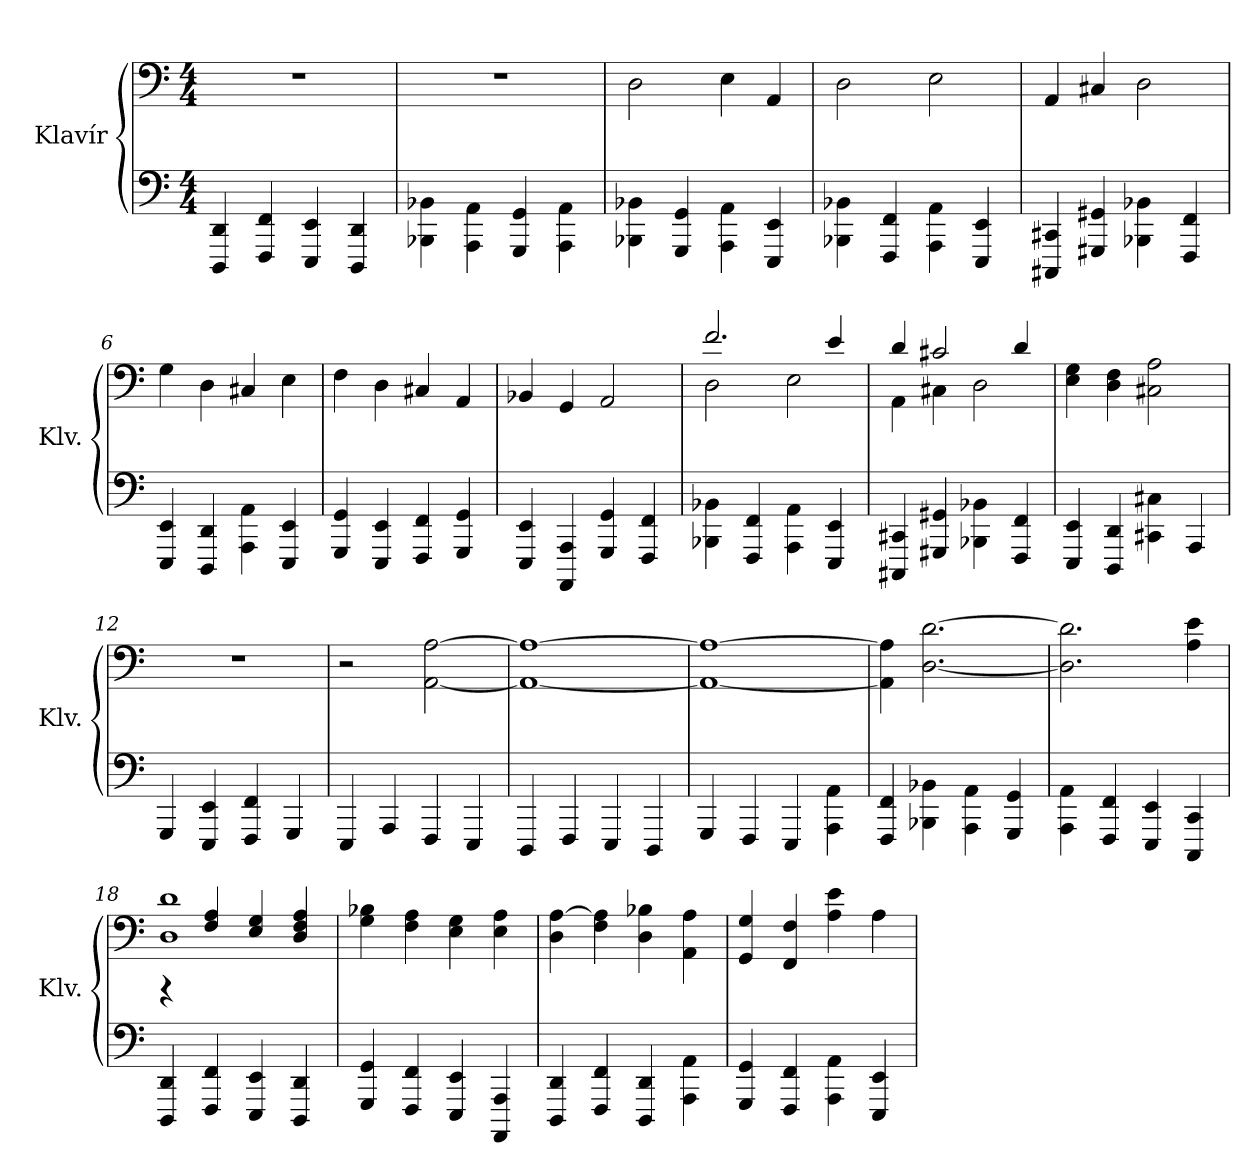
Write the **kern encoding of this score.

**kern	**kern
*part1	*part1
*staff2	*staff1
*I"Klavír	*
*I'Klv.	*
*clefF4	*clefF4
*k[]	*k[]
*M4/4	*M4/4
*MM45	*MM45
=1	=1
4DDD/ 4DD/	1r
4FFF/ 4FF/	.
4EEE/ 4EE/	.
4DDD/ 4DD/	.
=2	=2
4BBB-X\ 4BB-X\	1r
4AAA\ 4AA\	.
4GGG/ 4GG/	.
4AAA\ 4AA\	.
=3	=3
4BBB-X\ 4BB-X\	2D\
4GGG/ 4GG/	.
4AAA\ 4AA\	4E\
4EEE/ 4EE/	4AA/
=4	=4
4BBB-X\ 4BB-X\	2D\
4FFF/ 4FF/	.
4AAA\ 4AA\	2E\
4EEE/ 4EE/	.
!!LO:LB:g=z
=5	=5
4CCC#X/ 4CC#X/	4AA/
4GGG#X/ 4GG#X/	4C#X/
4BBB-X\ 4BB-X\	2D\
4FFF/ 4FF/	.
=6	=6
4EEE/ 4EE/	4G\
4DDD/ 4DD/	4D\
4AAA\ 4AA\	4C#X/
4EEE/ 4EE/	4E\
=7	=7
4GGG/ 4GG/	4F\
4EEE/ 4EE/	4D\
4FFF/ 4FF/	4C#X/
4GGG/ 4GG/	4AA/
=8	=8
4EEE/ 4EE/	4BB-X/
4AAAA/ 4AAA/	4GG/
4GGG/ 4GG/	2AA/
4FFF/ 4FF/	.
!!LO:LB:g=z
=9	=9
*	*^
4BBB-X\ 4BB-X\	2.f/	2D\
4FFF/ 4FF/	.	.
4AAA\ 4AA\	.	2E\
4EEE/ 4EE/	4e/	.
=10	=10	=10
4CCC#X/ 4CC#X/	4d/	4AA\
4GGG#X/ 4GG#X/	2c#X/	4C#X\
4BBB-X\ 4BB-X\	.	2D\
4FFF/ 4FF/	4d/	.
*	*v	*v
=11	=11
4EEE/ 4EE/	4E\ 4G\
4DDD/ 4DD/	4D\ 4F\
4CC#X\ 4C#X\	2C#X\ 2A\
4AAA/	.
=12	=12
4GGG/	1r
4EEE/ 4EE/	.
4FFF/ 4FF/	.
4GGG/	.
!!LO:LB:g=z
=13	=13
4EEE/	2r
4AAA/	.
4FFF/	[2AA\ [2A\
4EEE/	.
=14	=14
4DDD/	1AA_ 1A_
4FFF/	.
4EEE/	.
4DDD/	.
=15	=15
4GGG/	1AA_ 1A_
4FFF/	.
4EEE/	.
4AAA\ 4AA\	.
=16	=16
4FFF/ 4FF/	4AA\] 4A\]
4BBB-X\ 4BB-X\	[2.D\ [2.d\
4AAA\ 4AA\	.
4GGG/ 4GG/	.
=17	=17
4AAA\ 4AA\	2.D\] 2.d\]
4FFF/ 4FF/	.
4EEE/ 4EE/	.
4CCC/ 4CC/	4A\ 4e\
!!LO:LB:g=z
=18	=18
*	*^
4DDD/ 4DD/	4rAAA	1D 1d
4FFF/ 4FF/	4F/ 4A/	.
4EEE/ 4EE/	4E/ 4G/	.
4DDD/ 4DD/	4D/ 4F/ 4A/	.
*	*v	*v
=19	=19
4GGG/ 4GG/	4G\ 4B-X\
4FFF/ 4FF/	4F\ 4A\
4EEE/ 4EE/	4E\ 4G\
4AAAA/ 4AAA/	4E\ 4A\
=20	=20
4DDD/ 4DD/	4D\ [4A\
4FFF/ 4FF/	4F\ 4A\]
4DDD/ 4DD/	4D\ 4B-X\
4AAA\ 4AA\	4AA\ 4A\
=21	=21
4GGG/ 4GG/	4GG/ 4G/
4FFF/ 4FF/	4FF/ 4F/
4AAA\ 4AA\	4A\ 4e\
4EEE/ 4EE/	4A\
=	=
*-	*-
